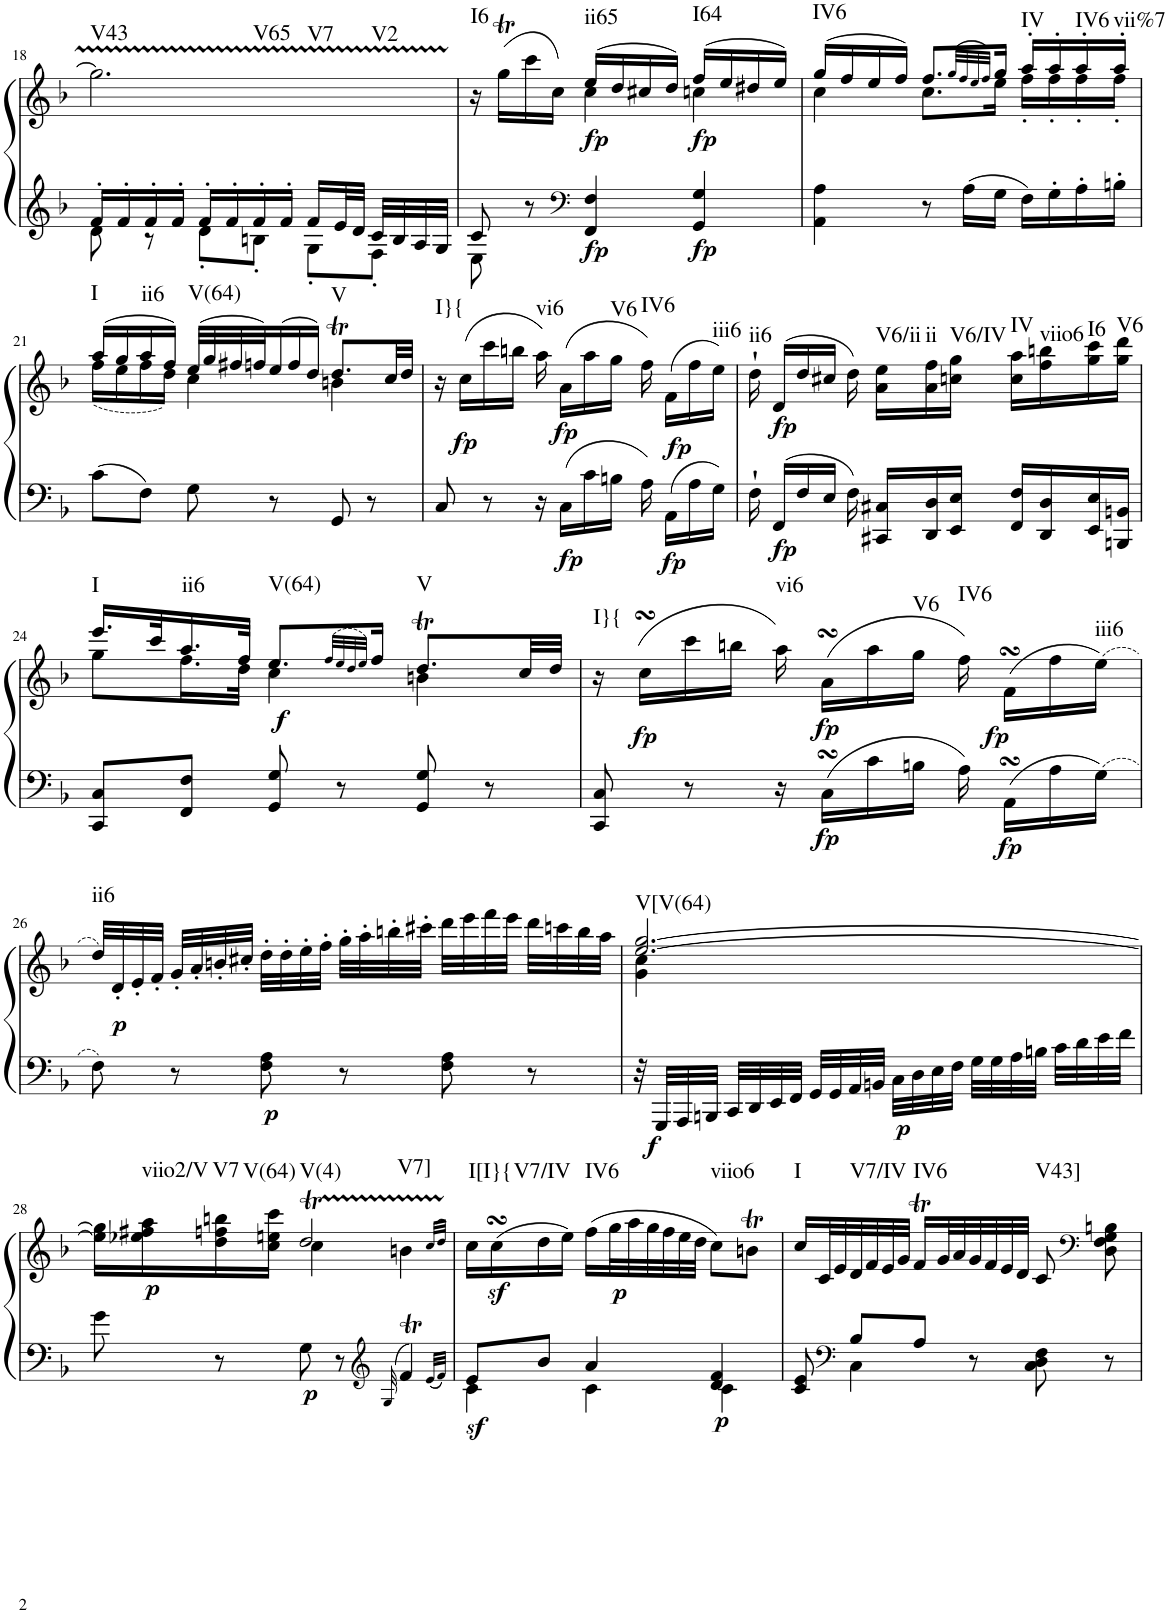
**kern	**kern	**dynam	**harte
*part1	*part1	*part1	*part1
*staff2	*staff1	*staff1/2	*
*I"Piano	*	*	*
*I'Pno.	*	*	*
!!LO:PB:g=z
*clefG2	*clefG2	*	*
*k[b-]	*k[b-]	*	*
*M3/4	*M3/4	*	*
=18	=18	=18	=18
*^	*	*	*
!	!	!	!	!LO:H:n=1:kt=V43
!	!	!	!	!LO:H:n=2:kt=V65
!	!	!	!	!LO:H:n=3:kt=V7
!	!	!	!	!LO:H:n=4:kt=V2
16f'/LL	8d\	2.gg\]	.	N N N N
16f'/	.	.	.	.
16f'/	8r	.	.	.
16f'/JJ	.	.	.	.
16f'/LL	8d'\L	.	.	.
16f'/	.	.	.	.
16f'/	8Bn'\J	.	.	.
16f'/JJ	.	.	.	.
16f/LL	8G'\L	.	.	.
32e/L	.	.	.	.
32d/JJJ	.	.	.	.
32c/LLL	8F'\J	.	.	.
32B/	.	.	.	.
32A/	.	.	.	.
32G/JJJ	.	.	.	.
=19	=19	=19	=19	=19
*	*	*^	*	*
!	!	!	!	!	!LO:H:kt=I6
8c/	8E\	16r	4ryy	.	N
.	.	(>16ggT\LL	.	.	.
8r	2ryy	16ccc\	.	.	.
.	.	16cc\JJ)	.	.	.
*clefF4	*	*	*	*	*
!	!	!	!	!LO:DY:b=2	!
!	!	!	!	!LO:DY:n=1:b	!LO:H:kt=ii65
4FF/ 4F/	.	(16ee/LL	4cc\	fp fp	N
.	.	16dd/	.	.	.
.	.	16cc#X/	.	.	.
.	.	16dd/JJ)	.	.	.
!	!	!	!	!LO:DY:n=2:b=2	!
!	!	!	!	!LO:DY:n=3:b	!LO:H:kt=I64
4GG/ 4G/	.	(16ff/LL	4ccn\	fp fp	N
.	.	16ee/	.	.	.
.	8ryy	16dd#X/	.	.	.
.	.	16ee/JJ)	.	.	.
*v	*v	*	*	*	*
=20	=20	=20	=20	=20
!	!	!	!	!LO:H:kt=IV6
4AA\ 4A\	(16gg/LL	4cc\	.	N
.	16ff/	.	.	.
.	16ee/	.	.	.
.	16ff/JJ)	.	.	.
8r	8.ff/L	8.cc\L	.	.
16A\LL	.	.	.	.
.	(32qgg/LLL	.	.	.
.	32qff/	.	.	.
.	32qee/	.	.	.
.	32qff/JJJ)	.	.	.
16G\JJ	16gg/Jk	16ee\Jk	.	.
!	!	!	!	!LO:H:kt=IV
16F\LL	16aa'/LL	16ff'\LL	.	N
16G'\	16aa'/	16ff'\	.	.
!	!	!	!	!LO:H:kt=IV6
16A'\	16aa'/	16ff'\	.	N
!	!	!	!	!LO:H:kt=vii%7
16Bn'\JJ	16aa'/JJ	16ff'\JJ	.	N
!!LO:LB:g=z	!!
=21	=21	=21	=21	=21
!	!	!	!	!LO:H:kt=I
8c\L	(16aa/LL	(16ff\LL	.	N
.	16gg/	16ee\	.	.
!	!	!	!	!LO:H:kt=ii6
8F\J	16aa/	16ff\	.	N
.	16ff/JJ)	16dd\JJ)	.	.
!	!	!	!	!LO:H:kt=V(64)
8G\	(32ee/LLL	4cc\	.	N
.	32gg/	.	.	.
.	32ff#X/	.	.	.
.	32ffn/J)	.	.	.
8r	(24ee/	.	.	.
.	24ff/	.	.	.
.	24dd/JJ)	.	.	.
!	!	!	!	!LO:H:kt=V
8GG/	8.ddT/L	4bn\	.	N
8r	.	.	.	.
.	32cc/LL	.	.	.
.	32dd/JJJ	.	.	.
*	*v	*v	*	*
=22	=22	=22	=22
!	!	!	!LO:H:kt=I}{
8C/	16r	.	N
!	!	!LO:DY:b	!
.	(16cc\LL	fp	.
8r	16ccc\	.	.
.	16bbn\JJ	.	.
!	!	!	!LO:H:kt=vi6
16r	16aa\)	.	N
!	!	!LO:DY:b	!
16C\LL	(16a\LL	fp	.
!	!	!LO:DY:b=2	!
16c\	16aa\	fp	.
!	!	!	!LO:H:kt=V6
16Bn\JJ	16gg\JJ	.	N
!	!	!	!LO:H:kt=IV6
16A\	16ff\)	.	N
!	!	!LO:DY:b=2	!
!	!	!LO:DY:n=1:a=2	!
16AA\LL	(16f\LL	fp fp	.
16A\	16ff\	.	.
!	!	!	!LO:H:kt=iii6
16G\JJ	16ee\JJ)	.	N
=23	=23	=23	=23
!	!	!	!LO:H:kt=ii6
16F`\	16dd`\	.	N
!	!	!LO:DY:b=2	!
!	!	!LO:DY:n=1:b	!
16FF/LL	(16d/LL	fp fp	.
16F/	16dd/	.	.
16E/JJ	16cc#X/JJ	.	.
16F\	16dd\)	.	.
!	!	!	!LO:H:kt=V6/ii
16CC#X/ 16C#X/LL	16a\ 16ee\LL	.	N
!	!	!	!LO:H:kt=ii
16DD/ 16D/	16a\ 16ff\	.	N
!	!	!	!LO:H:kt=V6/IV
16EE/ 16E/JJ	16ccn\ 16gg\JJ	.	N
!	!	!	!LO:H:kt=IV
16FF/ 16F/LL	16cc\ 16aa\LL	.	N
!	!	!	!LO:H:kt=viio6
16DD/ 16D/	16ff\ 16bbn\	.	N
!	!	!	!LO:H:kt=I6
16EE/ 16E/	16gg\ 16ccc\	.	N
!	!	!	!LO:H:kt=V6
16BBBn/ 16BBn/JJ	16gg\ 16ddd\JJ	.	N
!!LO:LB:g=z
=24	=24	=24	=24
*	*^	*	*
!	!	!	!	!LO:H:kt=I
8CC/ 8C/L	16.eee/LL	8gg\L	.	N
.	32ccc/K	.	.	.
!	!	!	!	!LO:H:kt=ii6
8FF/ 8F/J	16.aa/	16.ff\L	.	N
.	32ff/JJk	32dd\JJk	.	.
!	!	!	!LO:DY:b	!LO:H:kt=V(64)
8GG/ 8G/	8.ee/L	4cc\	f	N
8r	.	.	.	.
.	(32qff/LLL	.	.	.
.	32qee/	.	.	.
.	32qdd/	.	.	.
.	32qee/JJJ)	.	.	.
.	16ff/Jk	.	.	.
!	!	!	!	!LO:H:kt=V
8GG/ 8G/	8.ddT/L	4bn\	.	N
8r	.	.	.	.
.	32cc/LL	.	.	.
.	32dd/JJJ	.	.	.
*	*v	*v	*	*
=25	=25	=25	=25
!	!	!	!LO:H:kt=I}{
8CC/ 8C/	16r	.	N
!	!	!LO:DY:b	!
.	(16ccsSSS\LL	fp	.
8r	16ccc\	.	.
.	16bbn\JJ	.	.
!	!	!	!LO:H:kt=vi6
16r	16aa\)	.	N
!	!	!LO:DY:b=2	!
!	!	!LO:DY:n=1:b	!
16CsSSS\LL	(16asSsS\LL	fp fp	.
16c\	16aa\	.	.
!	!	!	!LO:H:kt=V6
16Bn\JJ	16gg\JJ	.	N
!	!	!	!LO:H:kt=IV6
16A\	16ff\)	.	N
!	!	!LO:DY:n=2:b=2	!
!	!	!LO:DY:n=3:b	!
16AAsSsS\LL	(16fsSSs\LL	fp fp	.
16A\	16ff\	.	.
!	!	!	!LO:H:kt=iii6
16G\JJ	(16ee\JJ)	.	N
!!LO:LB:g=z
=26	=26	=26	=26
!	!	!	!LO:H:kt=ii6
8F\	32dd/LLL)	.	N
!	!	!LO:DY:b	!
.	32d'/	p	.
.	32e'/	.	.
.	32f'/JJJ	.	.
8r	32g'/LLL	.	.
.	32a'/	.	.
.	32bn'/	.	.
.	32cc#X'/JJJ	.	.
!	!	!LO:DY:b=2	!
8F\ 8A\	32dd'\LLL	p	.
.	32dd'\	.	.
.	32ee'\	.	.
.	32ff'\JJJ	.	.
8r	32gg'\LLL	.	.
.	32aa'\	.	.
.	32bbn'\	.	.
.	32ccc#X'\JJJ	.	.
8F\ 8A\	32ddd\LLL	.	.
.	32eee\	.	.
.	32fff\	.	.
.	32eee\JJJ	.	.
8r	32ddd\LLL	.	.
.	32cccn\	.	.
.	32bb\	.	.
.	32aa\JJJ	.	.
=27	=27	=27	=27
*	*^	*	*
!	!	!	!LO:DY:b=2	!LO:H:kt=V[V(64)
32r	[2.ee/ [2.gg/	4g\ 4cc\	f	N
32GGG/LLL	.	.	.	.
32AAA/	.	.	.	.
32BBBn/JJJ	.	.	.	.
32CC/LLL	.	.	.	.
32DD/	.	.	.	.
32EE/	.	.	.	.
32FF/JJJ	.	.	.	.
32GG/LLL	.	2ryy	.	.
32GG/	.	.	.	.
32AA/	.	.	.	.
32BBn/JJJ	.	.	.	.
!	!	!	!LO:DY:b=2	!
32C\LLL	.	.	p	.
32D\	.	.	.	.
32E\	.	.	.	.
32F\JJJ	.	.	.	.
32G\LLL	.	.	.	.
32G\	.	.	.	.
32A\	.	.	.	.
32Bn\JJJ	.	.	.	.
32c\LLL	.	.	.	.
32d\	.	.	.	.
32e\	.	.	.	.
32f\JJJ	.	.	.	.
!!LO:LB:g=z	!!
=28	=28	=28	=28	=28
8g\	16ee\] 16gg\]LL	4ryy	.	.
!	!	!	!LO:DY:b	!LO:H:kt=viio2/V
.	16ee-X\ 16ff#X\ 16aa\	.	p	N
!	!	!	!	!LO:H:kt=V7
8r	16dd\ 16ffn\ 16bbn\	.	.	N
!	!	!	!	!LO:H:kt=V(64)
.	16cc\ 16een\ 16ccc\JJ	.	.	N
!	!	!	!LO:DY:b=2	!LO:H:n=1:kt=V(4)
!	!	!	!	!LO:H:n=2:kt=V7]
8G\	2ddT/	4cc\	p	N N
8r	.	.	.	.
*clefG2	*	*	*	*
32qG/	.	.	.	.
4fT/	.	4bn\	.	.
32qe/LLL	.	(>32qcc/LLL	.	.
32qf/JJJ	.	32qdd/JJJ)	.	.
=29	=29	=29	=29	=29
*^	*	*	*	*
!	!	!	!	!LO:DY:b=2	!LO:H:kt=I[I}{
*	*	*v	*v	*	*
8e/L	4c\	16cc\LL	sf	N
.	.	(16ccz<sSSS\	.	.
!	!	!	!	!LO:H:kt=V7/IV
8b-/J	.	16dd\	.	N
.	.	16ee\JJ)	.	.
!	!	!	!	!LO:H:kt=IV6
4a/	4c\	(16ff\LL	.	N
!	!	!	!LO:DY:b	!
.	.	32gg\L	p	.
.	.	32aa\	.	.
.	.	32gg\	.	.
.	.	32ff\	.	.
.	.	32ee\	.	.
.	.	32dd\JJJ	.	.
!	!	!	!LO:DY:b=2	!LO:H:kt=viio6
4d/ 4f/	4c\	8cc\L)	p	N
.	.	8bnt\J	.	.
=30	=30	=30	=30	=30
!	!	!	!	!LO:H:kt=I
8c/ 8e/	8ryy	16cc/LL	.	N
.	.	32c/L	.	.
.	.	32e/	.	.
*clefF4	*	*	*	*
!	!	!	!	!LO:H:kt=V7/IV
8B-/L	4C\	32d/	.	N
.	.	32f/	.	.
.	.	32e/	.	.
.	.	32g/JJJ	.	.
!	!	!	!	!LO:H:kt=IV6
8A/J	.	16fT/LL	.	N
.	.	32g/L	.	.
.	.	32a/	.	.
8r	8ryy	32g/	.	.
.	.	32f/	.	.
.	.	32e/	.	.
.	.	32d/JJJ	.	.
!	!	!	!	!LO:H:kt=V43]
8C\ 8D\ 8F\	4ryy	8c/	.	N
*	*	*clefF4	*	*
8r	.	8D\ 8F\ 8G\ 8Bn\	.	.
*v	*v	*	*	*
=	=	=	=
*-	*-	*-	*-
